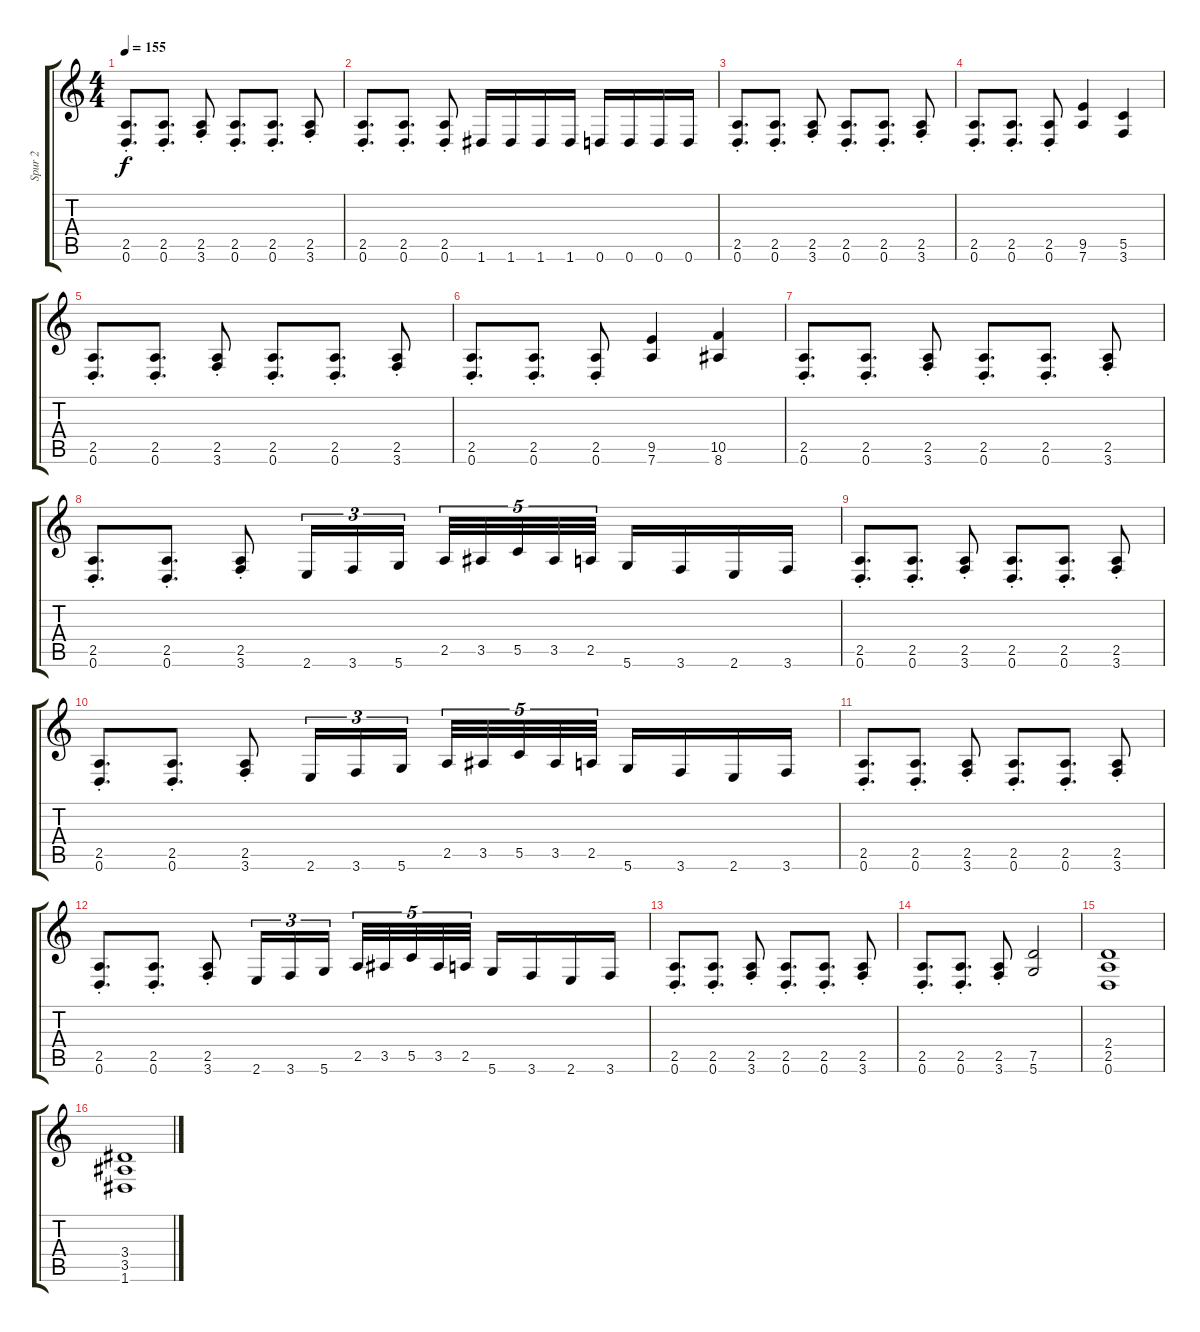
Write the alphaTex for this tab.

\track ("Spur 2" "Spur 2") {instrument distortionguitar}
\staff {score tabs}
\tuning (D4 A3 F3 C3 G2 D2) {hide}
\ts (4 4)
\tempo 155
\clef g2
\ks c
(2.5{st} 0.6{st}).8{d dy f} (2.5{st} 0.6{st}).8{d} (2.5{st} 3.6{st}).8 (2.5{st} 0.6{st}).8{d} (2.5{st} 0.6{st}).8{d} (2.5{st} 3.6{st}).8 |
(2.5{st} 0.6{st}).8{d} (2.5{st} 0.6{st}).8{d} (2.5{st} 0.6{st}).8 1.6.16 1.6.16 1.6.16 1.6.16 0.6.16 0.6.16 0.6.16 0.6.16 |
(2.5{st} 0.6{st}).8{d} (2.5{st} 0.6{st}).8{d} (2.5{st} 3.6{st}).8 (2.5{st} 0.6{st}).8{d} (2.5{st} 0.6{st}).8{d} (2.5{st} 3.6{st}).8 |
(2.5{st} 0.6{st}).8{d} (2.5{st} 0.6{st}).8{d} (2.5{st} 0.6{st}).8 (9.5 7.6).4 (5.5 3.6).4 |
(2.5{st} 0.6{st}).8{d} (2.5{st} 0.6{st}).8{d} (2.5{st} 3.6{st}).8 (2.5{st} 0.6{st}).8{d} (2.5{st} 0.6{st}).8{d} (2.5{st} 3.6{st}).8 |
(2.5{st} 0.6{st}).8{d} (2.5{st} 0.6{st}).8{d} (2.5{st} 0.6{st}).8 (9.5 7.6).4 (10.5 8.6).4 |
(2.5{st} 0.6{st}).8{d} (2.5{st} 0.6{st}).8{d} (2.5{st} 3.6{st}).8 (2.5{st} 0.6{st}).8{d} (2.5{st} 0.6{st}).8{d} (2.5{st} 3.6{st}).8 |
(2.5{st} 0.6{st}).8{d} (2.5{st} 0.6{st}).8{d} (2.5{st} 3.6{st}).8 2.6.16{tu (3 2)} 3.6.16{tu (3 2)} 5.6.16{tu (3 2) beam splitsecondary} 2.5.32{tu (5 4)} 3.5.32{tu (5 4)} 5.5.32{tu (5 4)} 3.5.32{tu (5 4)} 2.5.32{tu (5 4)} 5.6.16 3.6.16 2.6.16 3.6.16 |
(2.5{st} 0.6{st}).8{d} (2.5{st} 0.6{st}).8{d} (2.5{st} 3.6{st}).8 (2.5{st} 0.6{st}).8{d} (2.5{st} 0.6{st}).8{d} (2.5{st} 3.6{st}).8 |
(2.5{st} 0.6{st}).8{d} (2.5{st} 0.6{st}).8{d} (2.5{st} 3.6{st}).8 2.6.16{tu (3 2)} 3.6.16{tu (3 2)} 5.6.16{tu (3 2) beam splitsecondary} 2.5.32{tu (5 4)} 3.5.32{tu (5 4)} 5.5.32{tu (5 4)} 3.5.32{tu (5 4)} 2.5.32{tu (5 4)} 5.6.16 3.6.16 2.6.16 3.6.16 |
(2.5{st} 0.6{st}).8{d} (2.5{st} 0.6{st}).8{d} (2.5{st} 3.6{st}).8 (2.5{st} 0.6{st}).8{d} (2.5{st} 0.6{st}).8{d} (2.5{st} 3.6{st}).8 |
(2.5{st} 0.6{st}).8{d} (2.5{st} 0.6{st}).8{d} (2.5{st} 3.6{st}).8 2.6.16{tu (3 2)} 3.6.16{tu (3 2)} 5.6.16{tu (3 2) beam splitsecondary} 2.5.32{tu (5 4)} 3.5.32{tu (5 4)} 5.5.32{tu (5 4)} 3.5.32{tu (5 4)} 2.5.32{tu (5 4)} 5.6.16 3.6.16 2.6.16 3.6.16 |
(2.5{st} 0.6{st}).8{d} (2.5{st} 0.6{st}).8{d} (2.5{st} 3.6{st}).8 (2.5{st} 0.6{st}).8{d} (2.5{st} 0.6{st}).8{d} (2.5{st} 3.6{st}).8 |
(2.5{st} 0.6{st}).8{d} (2.5{st} 0.6{st}).8{d} (2.5{st} 3.6{st}).8 (7.5 5.6).2 |
(2.4 2.5 0.6).1 |
(3.4 3.5 1.6).1
